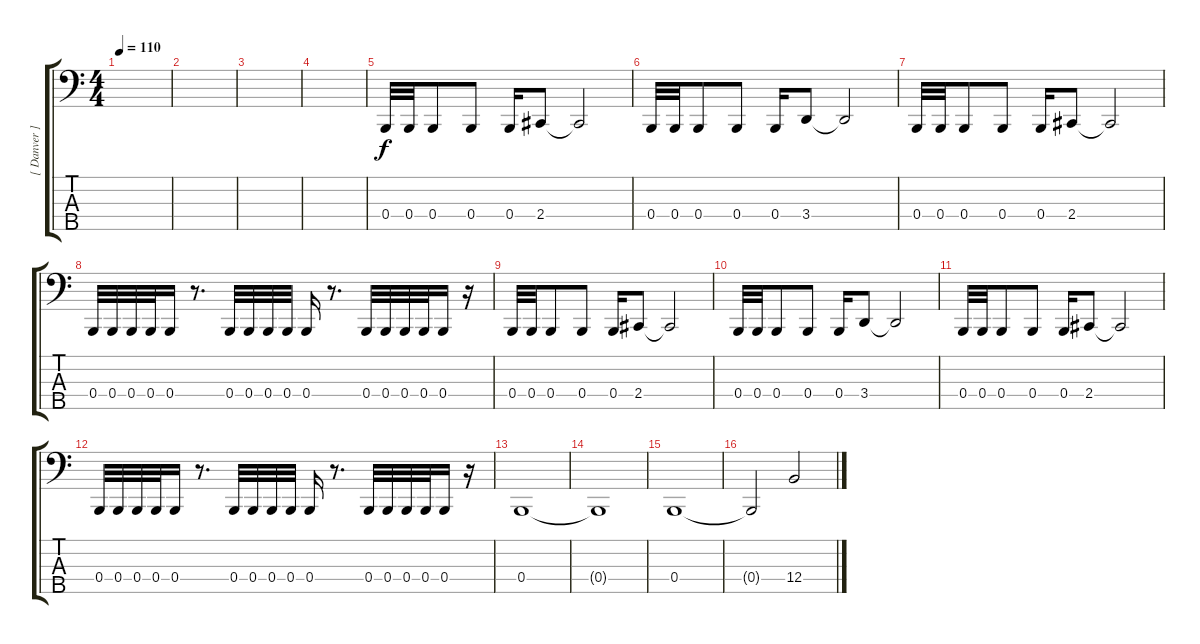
\track ("[ Danver ]" "[ Danver ]") {instrument electricbasspick}
\staff {score tabs}
\tuning (E2 B1 Gb1 B0 Ab0) {hide}
\ts (4 4)
\tempo 110
\clef f4
\ks c
|
|
|
|
0.4.32 0.4.32 0.4.8 0.4.8 0.4.16 2.4.8 2.4{t}.2 |
0.4.32 0.4.32 0.4.8 0.4.8 0.4.16 3.4.8 3.4{t}.2 |
0.4.32 0.4.32 0.4.8 0.4.8 0.4.16 2.4.8 2.4{t}.2 |
0.4.32 0.4.32 0.4.32 0.4.32 0.4.16 r.8{d} 0.4.32 0.4.32 0.4.32 0.4.32 0.4.16 r.8{d} 0.4.32 0.4.32 0.4.32 0.4.32 0.4.16 r.16 |
0.4.32 0.4.32 0.4.8 0.4.8 0.4.16 2.4.8 2.4{t}.2 |
0.4.32 0.4.32 0.4.8 0.4.8 0.4.16 3.4.8 3.4{t}.2 |
0.4.32 0.4.32 0.4.8 0.4.8 0.4.16 2.4.8 2.4{t}.2 |
0.4.32 0.4.32 0.4.32 0.4.32 0.4.16 r.8{d} 0.4.32 0.4.32 0.4.32 0.4.32 0.4.16 r.8{d} 0.4.32 0.4.32 0.4.32 0.4.32 0.4.16 r.16 |
0.4.1 |
0.4{t}.1 |
0.4.1 |
0.4{t}.2 12.4{ss}.2
